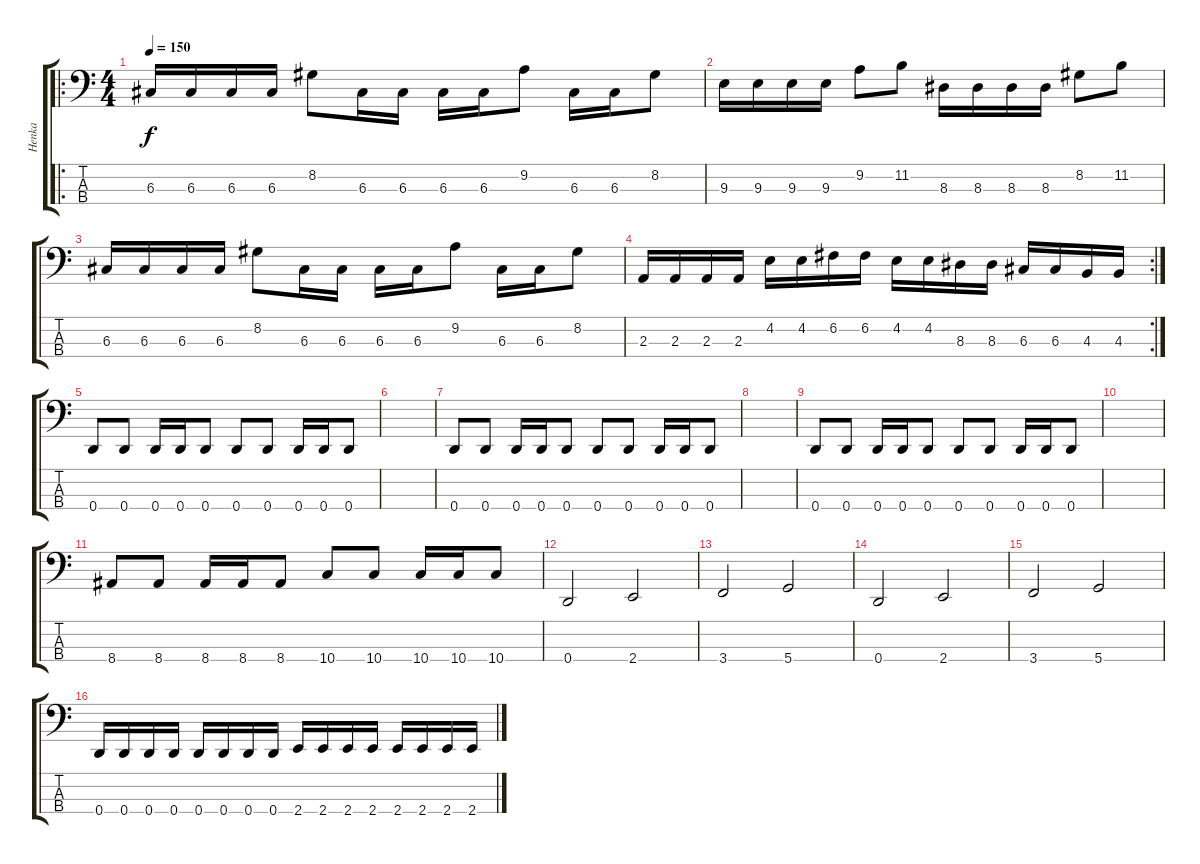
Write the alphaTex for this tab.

\track ("Henka" "Henka") {instrument electricbasspick}
\staff {score tabs}
\tuning (F2 C2 G1 D1) {hide}
\ro
\ts (4 4)
\tempo 150
\clef f4
\ks c
6.3.16{dy f} 6.3.16 6.3.16 6.3.16 8.2.8 6.3.16 6.3.16 6.3.16 6.3.16 9.2.8 6.3.16 6.3.16 8.2.8 |
9.3.16 9.3.16 9.3.16 9.3.16 9.2.8 11.2.8 8.3.16 8.3.16 8.3.16 8.3.16 8.2.8 11.2.8 |
6.3.16 6.3.16 6.3.16 6.3.16 8.2.8 6.3.16 6.3.16 6.3.16 6.3.16 9.2.8 6.3.16 6.3.16 8.2.8 |
\rc 2
2.3.16 2.3.16 2.3.16 2.3.16 4.2.16 4.2.16 6.2.16 6.2.16 4.2.16 4.2.16 8.3.16 8.3.16 6.3.16 6.3.16 4.3.16 4.3.16 |
0.4.8 0.4.8 0.4.16 0.4.16 0.4.8 0.4.8 0.4.8 0.4.16 0.4.16 0.4.8 |
|
0.4.8 0.4.8 0.4.16 0.4.16 0.4.8 0.4.8 0.4.8 0.4.16 0.4.16 0.4.8 |
|
0.4.8 0.4.8 0.4.16 0.4.16 0.4.8 0.4.8 0.4.8 0.4.16 0.4.16 0.4.8 |
|
8.4.8 8.4.8 8.4.16 8.4.16 8.4.8 10.4.8 10.4.8 10.4.16 10.4.16 10.4.8 |
0.4.2 2.4.2 |
3.4.2 5.4.2 |
0.4.2 2.4.2 |
3.4.2 5.4.2 |
0.4.16 0.4.16 0.4.16 0.4.16 0.4.16 0.4.16 0.4.16 0.4.16 2.4.16 2.4.16 2.4.16 2.4.16 2.4.16 2.4.16 2.4.16 2.4.16
